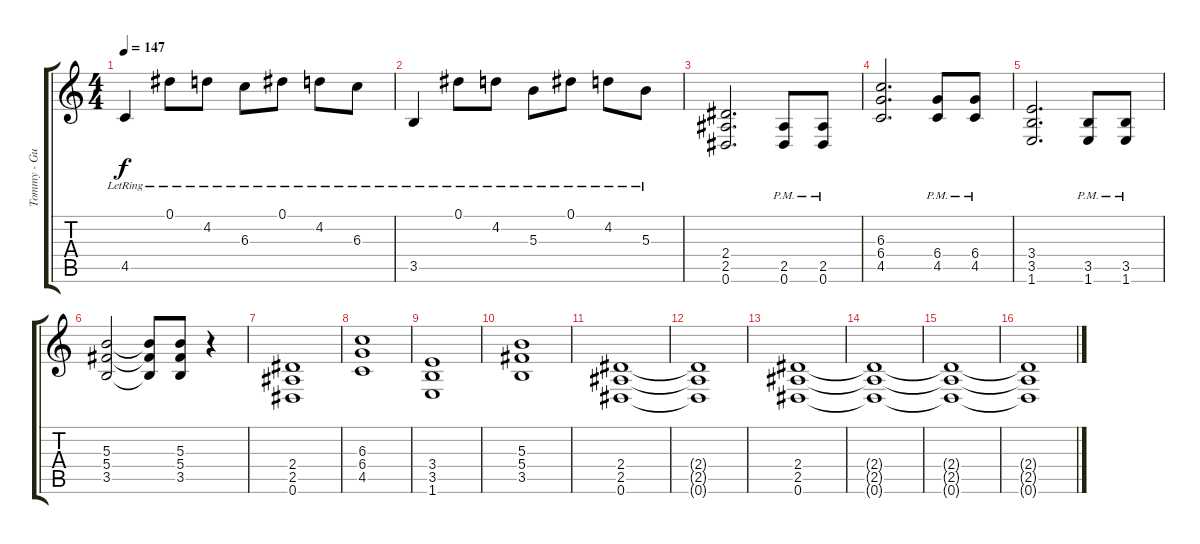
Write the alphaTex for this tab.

\track ("Tommy - Guitar 1" "Tommy - Gu") {instrument distortionguitar}
\staff {score tabs}
\tuning (Eb4 Bb3 Gb3 Db3 Ab2 Eb2) {hide}
\ts (4 4)
\tempo 147
\clef g2
\ks c
4.5{lr}.4{dy f} 0.1{lr}.8 4.2{lr}.8 6.3{lr}.8 0.1{lr}.8 4.2{lr}.8 6.3{lr}.8 |
3.5{lr}.4 0.1{lr}.8 4.2{lr}.8 5.3{lr}.8 0.1{lr}.8 4.2{lr}.8 5.3{lr}.8 |
(2.4 2.5 0.6).2{d balance 13 instrument distortionguitar} (2.5{pm} 0.6{pm}).8 (2.5{pm} 0.6{pm}).8 |
(6.3 6.4 4.5).2{d} (6.4{pm} 4.5{pm}).8 (6.4{pm} 4.5{pm}).8 |
(3.4 3.5 1.6).2{d} (3.5{pm} 1.6{pm}).8 (3.5{pm} 1.6{pm}).8 |
(5.3 5.4 3.5).2 (5.3{t} 5.4{t} 3.5{t}).8 (5.3 5.4 3.5).8 r.4 |
(2.4 2.5 0.6).1 |
(6.3 6.4 4.5).1 |
(3.4 3.5 1.6).1 |
(5.3 5.4 3.5).1 |
(2.4 2.5 0.6).1 |
(2.4{t} 2.5{t} 0.6{t}).1 |
(2.4 2.5 0.6).1 |
(2.4{t} 2.5{t} 0.6{t}).1 |
(2.4{t} 2.5{t} 0.6{t}).1 |
(2.4{t} 2.5{t} 0.6{t}).1
